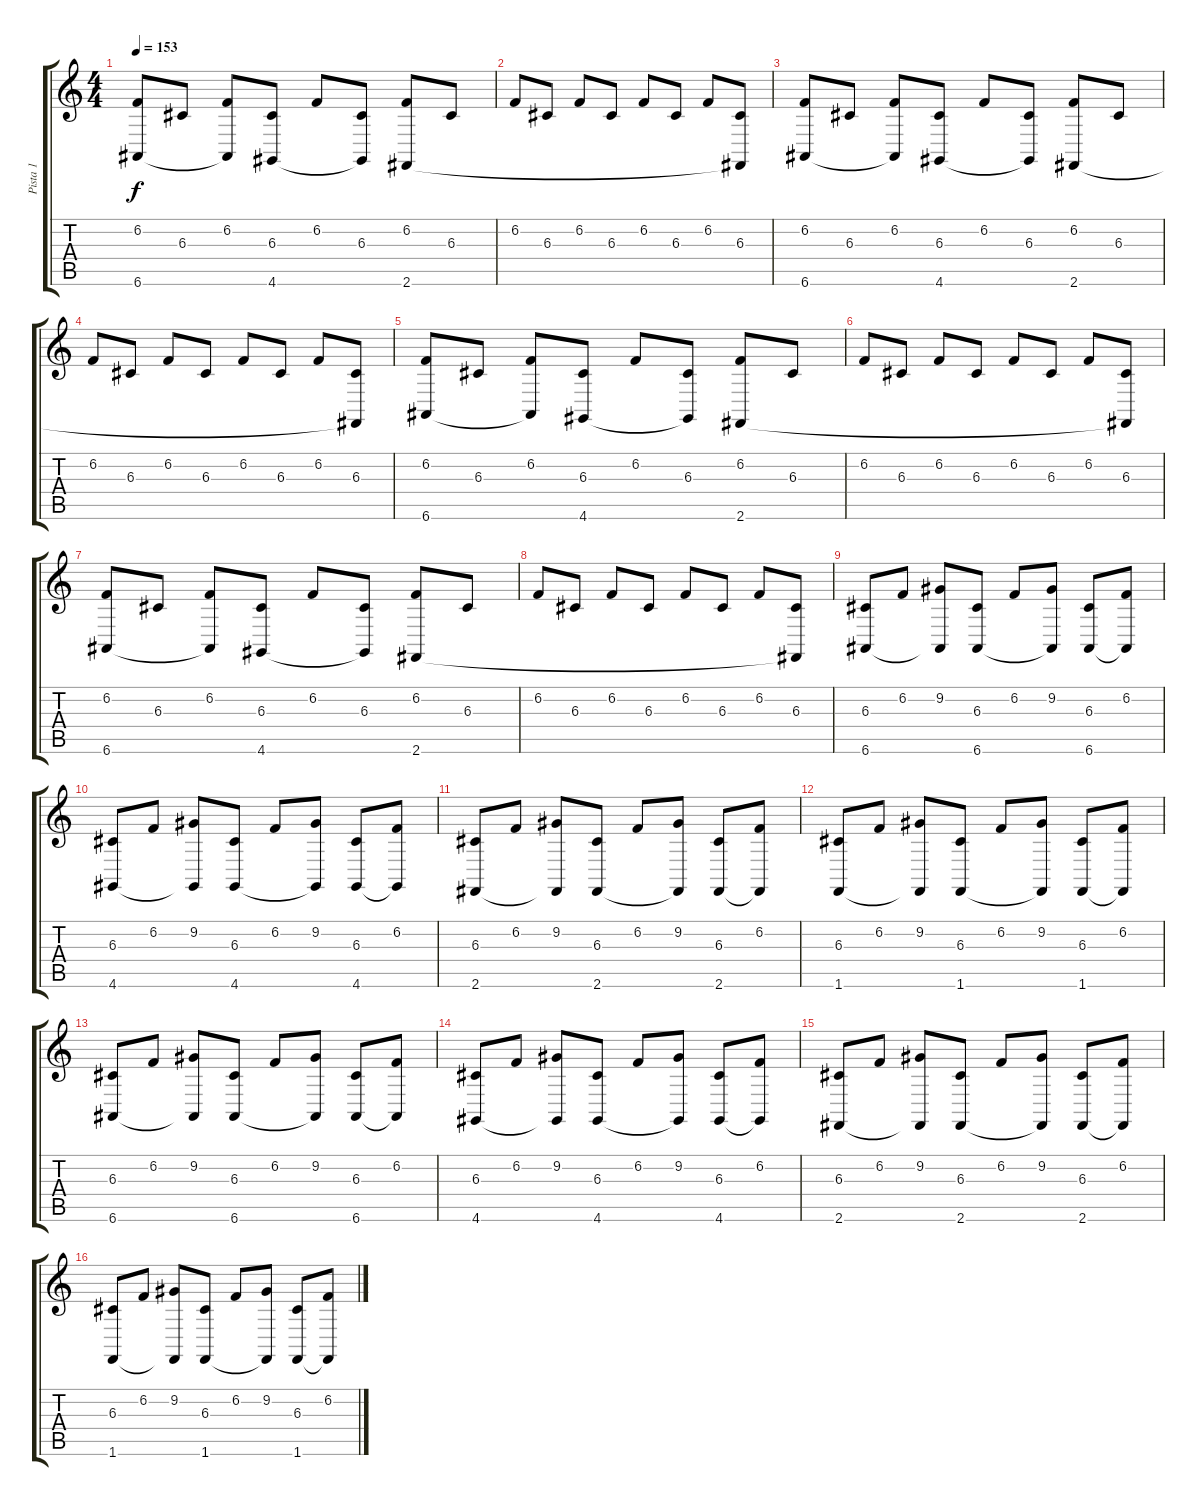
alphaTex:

\track ("Pista 1" "Pista 1") {instrument acousticgrandpiano}
\staff {score tabs}
\tuning (E4 B3 G3 D3 A2 E2) {hide}
\ts (4 4)
\tempo 153
\clef g2
\ks c
(6.2 6.6).8{dy f} 6.3.8 (6.2 6.6{t}).8 (6.3 4.6).8 6.2.8 (6.3 4.6{t}).8 (6.2 2.6).8 6.3.8 |
6.2.8 6.3.8 6.2.8 6.3.8 6.2.8 6.3.8 6.2.8 (6.3 2.6{t}).8 |
(6.2 6.6).8 6.3.8 (6.2 6.6{t}).8 (6.3 4.6).8 6.2.8 (6.3 4.6{t}).8 (6.2 2.6).8 6.3.8 |
6.2.8 6.3.8 6.2.8 6.3.8 6.2.8 6.3.8 6.2.8 (6.3 2.6{t}).8 |
(6.2 6.6).8 6.3.8 (6.2 6.6{t}).8 (6.3 4.6).8 6.2.8 (6.3 4.6{t}).8 (6.2 2.6).8 6.3.8 |
6.2.8 6.3.8 6.2.8 6.3.8 6.2.8 6.3.8 6.2.8 (6.3 2.6{t}).8 |
(6.2 6.6).8 6.3.8 (6.2 6.6{t}).8 (6.3 4.6).8 6.2.8 (6.3 4.6{t}).8 (6.2 2.6).8 6.3.8 |
6.2.8 6.3.8 6.2.8 6.3.8 6.2.8 6.3.8 6.2.8 (6.3 2.6{t}).8 |
(6.3 6.6).8 6.2.8 (9.2 6.6{t}).8 (6.3 6.6).8 6.2.8 (9.2 6.6{t}).8 (6.3 6.6).8 (6.2 6.6{t}).8 |
(6.3 4.6).8 6.2.8 (9.2 4.6{t}).8 (6.3 4.6).8 6.2.8 (9.2 4.6{t}).8 (6.3 4.6).8 (6.2 4.6{t}).8 |
(6.3 2.6).8 6.2.8 (9.2 2.6{t}).8 (6.3 2.6).8 6.2.8 (9.2 2.6{t}).8 (6.3 2.6).8 (6.2 2.6{t}).8 |
(6.3 1.6).8 6.2.8 (9.2 1.6{t}).8 (6.3 1.6).8 6.2.8 (9.2 1.6{t}).8 (6.3 1.6).8 (6.2 1.6{t}).8 |
(6.3 6.6).8 6.2.8 (9.2 6.6{t}).8 (6.3 6.6).8 6.2.8 (9.2 6.6{t}).8 (6.3 6.6).8 (6.2 6.6{t}).8 |
(6.3 4.6).8 6.2.8 (9.2 4.6{t}).8 (6.3 4.6).8 6.2.8 (9.2 4.6{t}).8 (6.3 4.6).8 (6.2 4.6{t}).8 |
(6.3 2.6).8 6.2.8 (9.2 2.6{t}).8 (6.3 2.6).8 6.2.8 (9.2 2.6{t}).8 (6.3 2.6).8 (6.2 2.6{t}).8 |
(6.3 1.6).8 6.2.8 (9.2 1.6{t}).8 (6.3 1.6).8 6.2.8 (9.2 1.6{t}).8 (6.3 1.6).8 (6.2 1.6{t}).8
